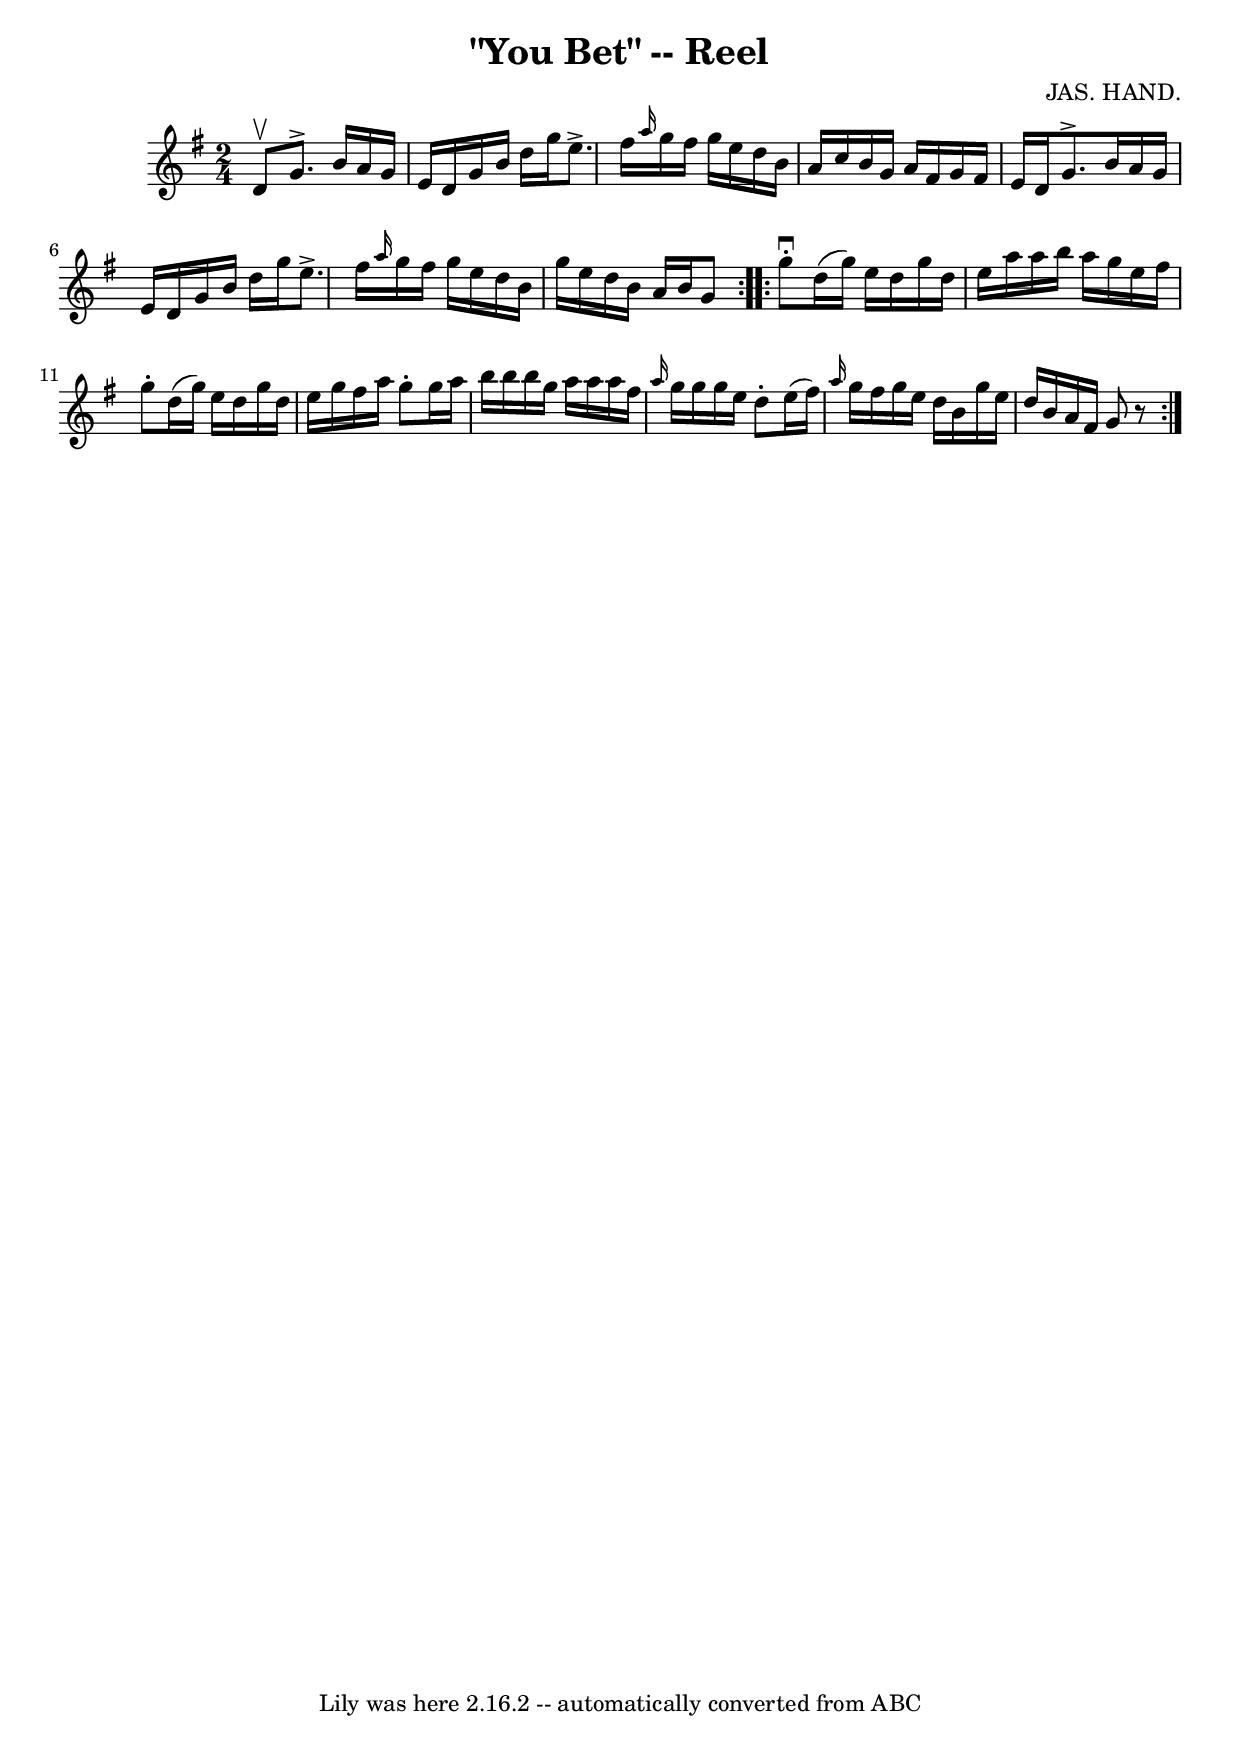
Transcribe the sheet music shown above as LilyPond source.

\version "2.16.2"
\include "Mammoth.ily"
\header {
  %% book = "Ryan's Mammoth Collection"
  composer = "JAS. HAND."
  crossRefNumber = "1"
  footnotes = "\\\\141"
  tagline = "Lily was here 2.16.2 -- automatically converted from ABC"
  title = "\"You Bet\" -- Reel"

}
voicedefault =  {



  \repeat volta 2 {

    \time 2/4 
    \key g \major
    d'8^\upbow |
    g'8.^\accent b'16 a'16 
    g'16 e'16 d'16    |
    g'16 b'16 d''16 g''16 e''8. 
    ^\accent fis''16    |
    \grace { a''16  
	   } g''16 fis''16 g''16 
    e''16 d''16 b'16 a'16 c''16    |
    b'16 g'16 a'16   
    fis'16 g'16 fis'16 e'16 d'16    |
    g'8.^\accent b'16  
    a'16 g'16 e'16 d'16    |
    g'16 b'16 d''16 g''16    
    e''8.^\accent fis''16    |
    \grace { a''16  
	   } g''16 fis''16    
    g''16 e''16 d''16 b'16 g''16 e''16    |
    d''16 b'16   
    a'16 b'16 g'8    
  } 
  \repeat volta 2 {
    g''8^\downbow-. d''16 (
    g''16) e''16 d''16 g''16 d''16    |
    e''16 a''16    
    a''16 b''16 a''16 g''16 e''16 fis''16    |
    g''8 -.   
    d''16 (g''16) e''16 d''16 g''16 d''16    |
    e''16    
    g''16 fis''16 a''16 g''8 -. g''16 a''16    |
    b''16    
    b''16 b''16 g''16 a''16 a''16 a''16 fis''16    |
    
    \grace { a''16  
	   } g''16 g''16 g''16 e''16 d''8 -. e''16 (
    fis''16)   |
    \grace { a''16  
	   } g''16 fis''16 g''16    
    e''16 d''16 b'16 g''16 e''16    |
    d''16 b'16 a'16    
    fis'16 g'8    r8 
  }   

}

\score{
  <<

    \context Staff="default"
    {
      \voicedefault 
      
    }

  >>
  \layout {
    
  }
  \midi {
  }

}
